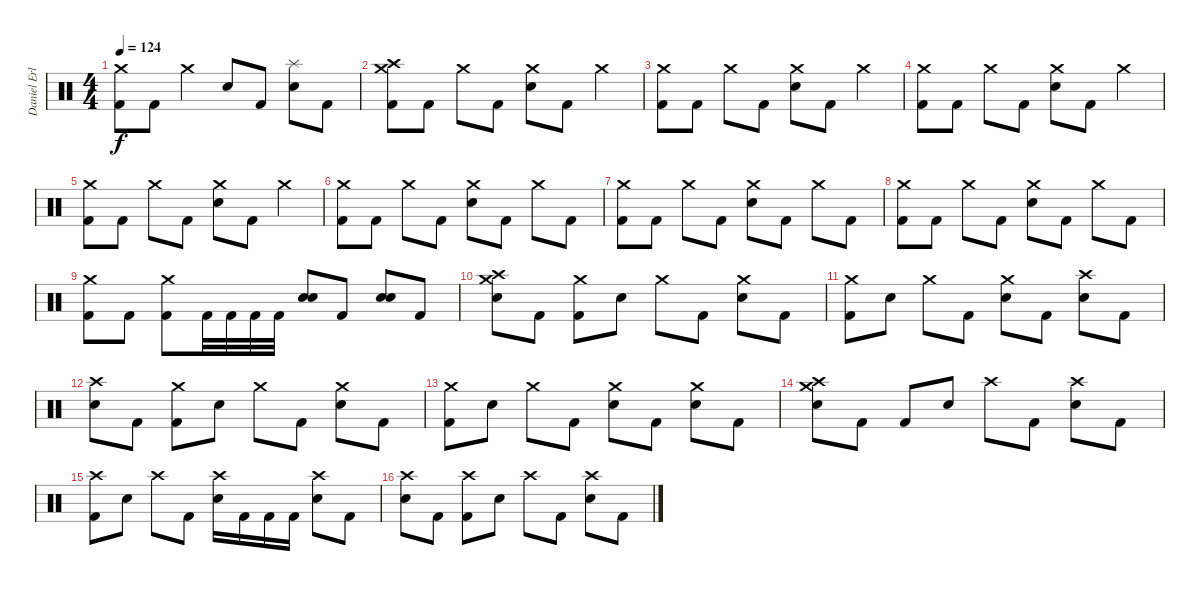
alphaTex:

\track ("Daniel Erlandsson" "Daniel Erl") {instrument percussion}
\staff {score}
\articulation defaults
\ts (4 4)
\tempo 124
\clef neutral
\ks c
("Crash medium (hit)" "Kick (hit) 2").8{dy f} "Kick (hit) 2".8 "Crash medium (hit)".4 "Snare (hit) 2".8 "Kick (hit) 2".8 ("Splash (hit)" "Snare (hit) 2").8 "Kick (hit) 2".8 |
("Crash medium (hit)" "Crash high (hit)" "Kick (hit) 2").8 "Kick (hit) 2".8 "Crash medium (hit)".8 "Kick (hit) 2".8 ("Crash medium (hit)" "Snare (hit) 2").8 "Kick (hit) 2".8 "Crash medium (hit)".4 |
("Crash medium (hit)" "Kick (hit) 2").8 "Kick (hit) 2".8 "Crash medium (hit)".8 "Kick (hit) 2".8 ("Crash medium (hit)" "Snare (hit) 2").8 "Kick (hit) 2".8 "Crash medium (hit)".4 |
("Crash medium (hit)" "Kick (hit) 2").8 "Kick (hit) 2".8 "Crash medium (hit)".8 "Kick (hit) 2".8 ("Crash medium (hit)" "Snare (hit) 2").8 "Kick (hit) 2".8 "Crash medium (hit)".4 |
("Crash medium (hit)" "Kick (hit) 2").8 "Kick (hit) 2".8 "Crash medium (hit)".8 "Kick (hit) 2".8 ("Crash medium (hit)" "Snare (hit) 2").8 "Kick (hit) 2".8 "Crash medium (hit)".4 |
("Crash medium (hit)" "Kick (hit) 2").8 "Kick (hit) 2".8 "Crash medium (hit)".8 "Kick (hit) 2".8 ("Crash medium (hit)" "Snare (hit) 2").8 "Kick (hit) 2".8 "Crash medium (hit)".8 "Kick (hit) 2".8 |
("Crash medium (hit)" "Kick (hit) 2").8 "Kick (hit) 2".8 "Crash medium (hit)".8 "Kick (hit) 2".8 ("Crash medium (hit)" "Snare (hit) 2").8 "Kick (hit) 2".8 "Crash medium (hit)".8 "Kick (hit) 2".8 |
("Crash medium (hit)" "Kick (hit) 2").8 "Kick (hit) 2".8 "Crash medium (hit)".8 "Kick (hit) 2".8 ("Crash medium (hit)" "Snare (hit) 2").8 "Kick (hit) 2".8 "Crash medium (hit)".8 "Kick (hit) 2".8 |
("Crash medium (hit)" "Kick (hit) 2").8 "Kick (hit) 2".8 ("Crash medium (hit)" "Kick (hit) 2").8 "Kick (hit) 2".32 "Kick (hit) 2".32 "Kick (hit) 2".32 "Kick (hit) 2".32 ("Snare (hit) 2" "Snare (hit) 2").8 "Kick (hit) 2".8 ("Snare (hit) 2" "Snare (hit) 2").8 "Kick (hit) 2".8 |
("Crash medium (hit)" "Crash high (hit)" "Snare (hit) 2").8 "Kick (hit) 2".8 ("Crash medium (hit)" "Kick (hit) 2").8 "Snare (hit) 2".8 "Crash medium (hit)".8 "Kick (hit) 2".8 ("Crash medium (hit)" "Snare (hit) 2").8 "Kick (hit) 2".8 |
("Crash medium (hit)" "Kick (hit) 2").8 "Snare (hit) 2".8 "Crash medium (hit)".8 "Kick (hit) 2".8 ("Crash medium (hit)" "Snare (hit) 2").8 "Kick (hit) 2".8 ("Crash high (hit)" "Snare (hit) 2").8 "Kick (hit) 2".8 |
("Crash high (hit)" "Snare (hit) 2").8 "Kick (hit) 2".8 ("Crash medium (hit)" "Kick (hit) 2").8 "Snare (hit) 2".8 "Crash medium (hit)".8 "Kick (hit) 2".8 ("Crash medium (hit)" "Snare (hit) 2").8 "Kick (hit) 2".8 |
("Crash medium (hit)" "Kick (hit) 2").8 "Snare (hit) 2".8 "Crash medium (hit)".8 "Kick (hit) 2".8 ("Crash medium (hit)" "Snare (hit) 2").8 "Kick (hit) 2".8 ("Crash medium (hit)" "Snare (hit) 2").8 "Kick (hit) 2".8 |
("Crash medium (hit)" "Crash high (hit)" "Snare (hit) 2").8 "Kick (hit) 2".8 "Kick (hit) 2".8 "Snare (hit) 2".8 "Crash high (hit)".8 "Kick (hit) 2".8 ("Crash high (hit)" "Snare (hit) 2").8 "Kick (hit) 2".8 |
("Crash high (hit)" "Kick (hit) 2").8 "Snare (hit) 2".8 "Crash high (hit)".8 "Kick (hit) 2".8 ("Crash high (hit)" "Snare (hit) 2").16 "Kick (hit) 2".16 "Kick (hit) 2".16 "Kick (hit) 2".16 ("Crash high (hit)" "Snare (hit) 2").8 "Kick (hit) 2".8 |
("Crash high (hit)" "Snare (hit) 2").8 "Kick (hit) 2".8 ("Crash high (hit)" "Kick (hit) 2").8 "Snare (hit) 2".8 "Crash high (hit)".8 "Kick (hit) 2".8 ("Crash high (hit)" "Snare (hit) 2").8 "Kick (hit) 2".8
